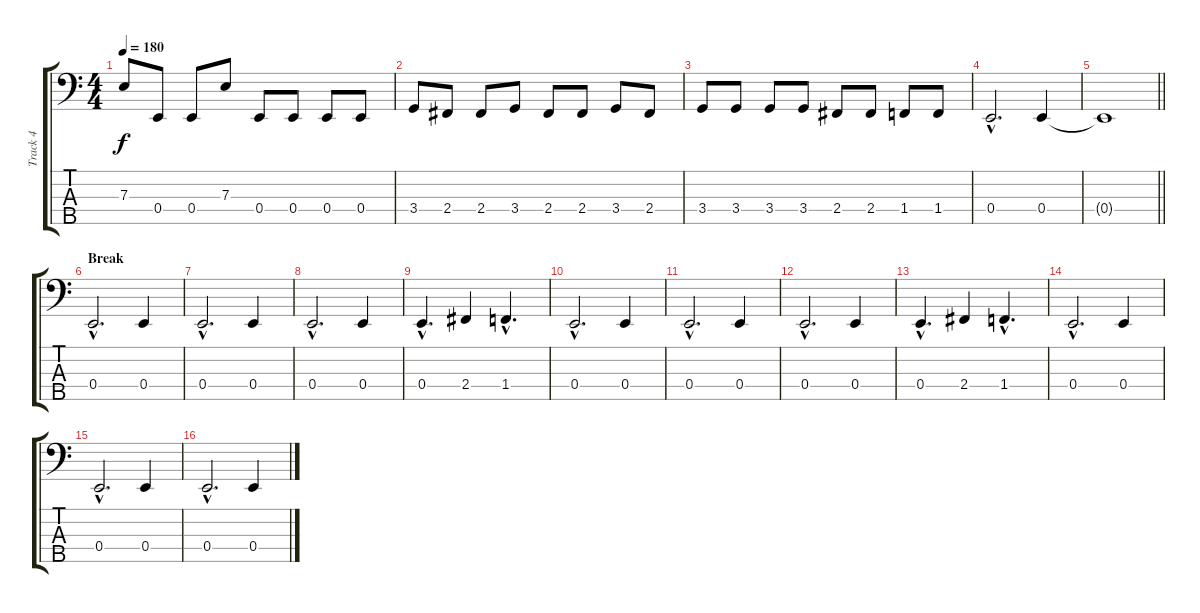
\track ("Track 4" "Track 4") {instrument electricbassfinger}
\staff {score tabs}
\tuning (G2 D2 A1 E1 B0) {hide}
\ts (4 4)
\tempo 180
\clef f4
\ks c
7.3.8{dy f} 0.4.8 0.4.8 7.3.8 0.4.8 0.4.8 0.4.8 0.4.8 |
3.4.8 2.4.8 2.4.8 3.4.8 2.4.8 2.4.8 3.4.8 2.4.8 |
3.4.8 3.4.8 3.4.8 3.4.8 2.4.8 2.4.8 1.4.8 1.4.8 |
0.4{hac}.2{d} 0.4.4 |
\barLineRight lightlight
0.4{t}.1 |
\section ("" "Break")
0.4{hac}.2{d} 0.4.4 |
0.4{hac}.2{d} 0.4.4 |
0.4{hac}.2{d} 0.4.4 |
0.4{hac}.4{d} 2.4.4 1.4{hac}.4{d} |
0.4{hac}.2{d} 0.4.4 |
0.4{hac}.2{d} 0.4.4 |
0.4{hac}.2{d} 0.4.4 |
0.4{hac}.4{d} 2.4.4 1.4{hac}.4{d} |
0.4{hac}.2{d} 0.4.4 |
0.4{hac}.2{d} 0.4.4 |
0.4{hac}.2{d} 0.4.4
